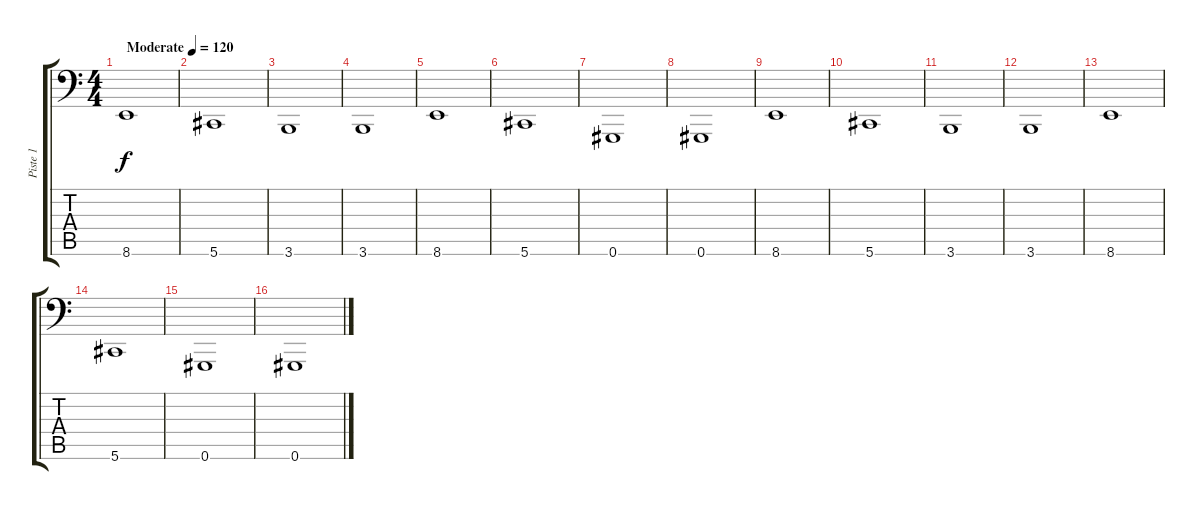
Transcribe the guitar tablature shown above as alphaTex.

\track ("Piste 1" "Piste 1") {instrument stringensemble1}
\staff {score tabs}
\tuning (E4 B3 G3 D3 A2 Ab1) {hide}
\ts (4 4)
\tempo (120 "Moderate")
\clef f4
\ks c
8.6.1{dy f instrument stringensemble1} |
5.6.1 |
3.6.1 |
3.6.1 |
8.6.1 |
5.6.1 |
0.6.1 |
0.6.1 |
8.6.1 |
5.6.1 |
3.6.1 |
3.6.1 |
8.6.1 |
5.6.1 |
0.6.1 |
0.6.1
